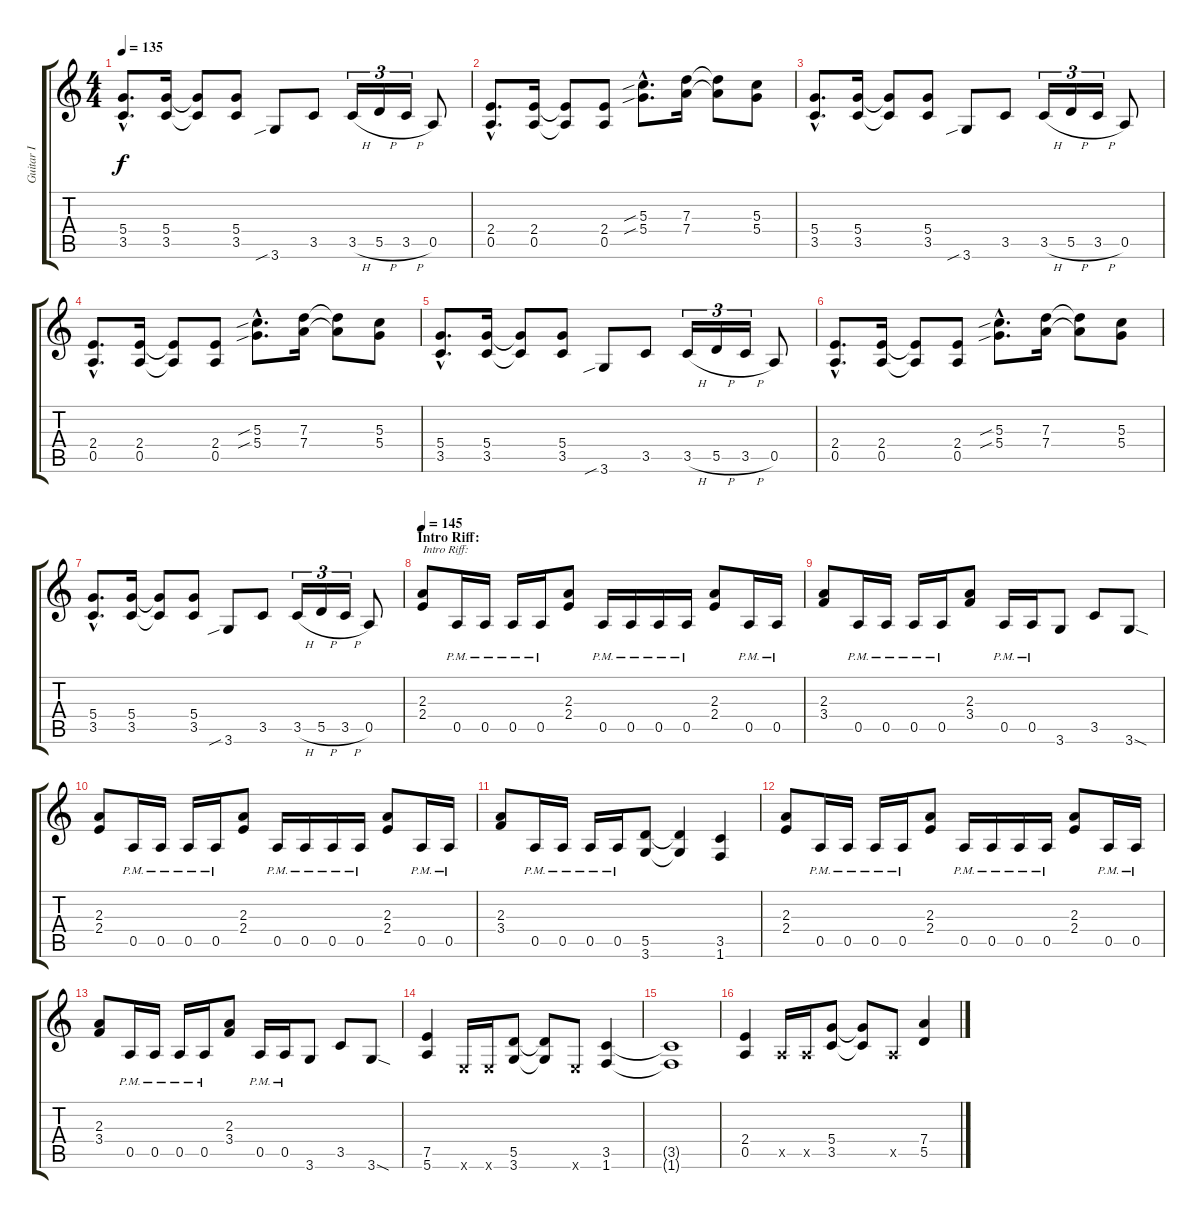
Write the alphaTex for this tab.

\track ("Guitar I" "Guitar I") {instrument distortionguitar}
\staff {score tabs}
\tuning (E4 B3 G3 D3 A2 E2) {hide}
\ts (4 4)
\tempo 135
\clef g2
\ks c
(5.4{hac} 3.5{hac}).8{d dy f} (5.4 3.5).16 (5.4{t} 3.5{t}).8 (5.4 3.5).8 3.6{sib}.8 3.5.8 3.5{h}.16{tu (3 2)} 5.5{h}.16{tu (3 2)} 3.5{h}.16{tu (3 2)} 0.5.8 |
(2.4{hac} 0.5{hac}).8{d} (2.4 0.5).16 (2.4{t} 0.5{t}).8 (2.4 0.5).8 (5.3{sib hac} 5.4{sib hac}).8{d} (7.3 7.4).16 (7.3{t} 7.4{t}).8 (5.3 5.4).8 |
(5.4{hac} 3.5{hac}).8{d} (5.4 3.5).16 (5.4{t} 3.5{t}).8 (5.4 3.5).8 3.6{sib}.8 3.5.8 3.5{h}.16{tu (3 2)} 5.5{h}.16{tu (3 2)} 3.5{h}.16{tu (3 2)} 0.5.8 |
(2.4{hac} 0.5{hac}).8{d} (2.4 0.5).16 (2.4{t} 0.5{t}).8 (2.4 0.5).8 (5.3{sib hac} 5.4{sib hac}).8{d} (7.3 7.4).16 (7.3{t} 7.4{t}).8 (5.3 5.4).8 |
(5.4{hac} 3.5{hac}).8{d} (5.4 3.5).16 (5.4{t} 3.5{t}).8 (5.4 3.5).8 3.6{sib}.8 3.5.8 3.5{h}.16{tu (3 2)} 5.5{h}.16{tu (3 2)} 3.5{h}.16{tu (3 2)} 0.5.8 |
(2.4{hac} 0.5{hac}).8{d} (2.4 0.5).16 (2.4{t} 0.5{t}).8 (2.4 0.5).8 (5.3{sib hac} 5.4{sib hac}).8{d} (7.3 7.4).16 (7.3{t} 7.4{t}).8 (5.3 5.4).8 |
(5.4{hac} 3.5{hac}).8{d} (5.4 3.5).16 (5.4{t} 3.5{t}).8 (5.4 3.5).8 3.6{sib}.8 3.5.8 3.5{h}.16{tu (3 2)} 5.5{h}.16{tu (3 2)} 3.5{h}.16{tu (3 2)} 0.5.8 |
\section ("" "Intro Riff:")
\tempo 145
(2.3 2.4).8{txt "Intro Riff:"} 0.5{pm}.16 0.5{pm}.16 0.5{pm}.16 0.5{pm}.16 (2.3 2.4).8 0.5{pm}.16 0.5{pm}.16 0.5{pm}.16 0.5{pm}.16 (2.3 2.4).8 0.5{pm}.16 0.5{pm}.16 |
(2.3 3.4).8 0.5{pm}.16 0.5{pm}.16 0.5{pm}.16 0.5{pm}.16 (2.3 3.4).8 0.5{pm}.16 0.5{pm}.16 3.6.8 3.5.8 3.6{sod}.8 |
(2.3 2.4).8 0.5{pm}.16 0.5{pm}.16 0.5{pm}.16 0.5{pm}.16 (2.3 2.4).8 0.5{pm}.16 0.5{pm}.16 0.5{pm}.16 0.5{pm}.16 (2.3 2.4).8 0.5{pm}.16 0.5{pm}.16 |
(2.3 3.4).8 0.5{pm}.16 0.5{pm}.16 0.5{pm}.16 0.5{pm}.16 (5.5 3.6).8 (5.5{t} 3.6{t}).4 (3.5 1.6).4 |
(2.3 2.4).8 0.5{pm}.16 0.5{pm}.16 0.5{pm}.16 0.5{pm}.16 (2.3 2.4).8 0.5{pm}.16 0.5{pm}.16 0.5{pm}.16 0.5{pm}.16 (2.3 2.4).8 0.5{pm}.16 0.5{pm}.16 |
(2.3 3.4).8 0.5{pm}.16 0.5{pm}.16 0.5{pm}.16 0.5{pm}.16 (2.3 3.4).8 0.5{pm}.16 0.5{pm}.16 3.6.8 3.5.8 3.6{sod}.8 |
(7.5 5.6).4 0.6{x}.16 0.6{x}.16 (5.5 3.6).8 (5.5{t} 3.6{t}).8 0.6{x}.8 (3.5 1.6).4 |
(3.5{t} 1.6{t}).1 |
(2.4 0.5).4 0.5{x}.16 0.5{x}.16 (5.4 3.5).8 (5.4{t} 3.5{t}).8 0.5{x}.8 (7.4 5.5).4
